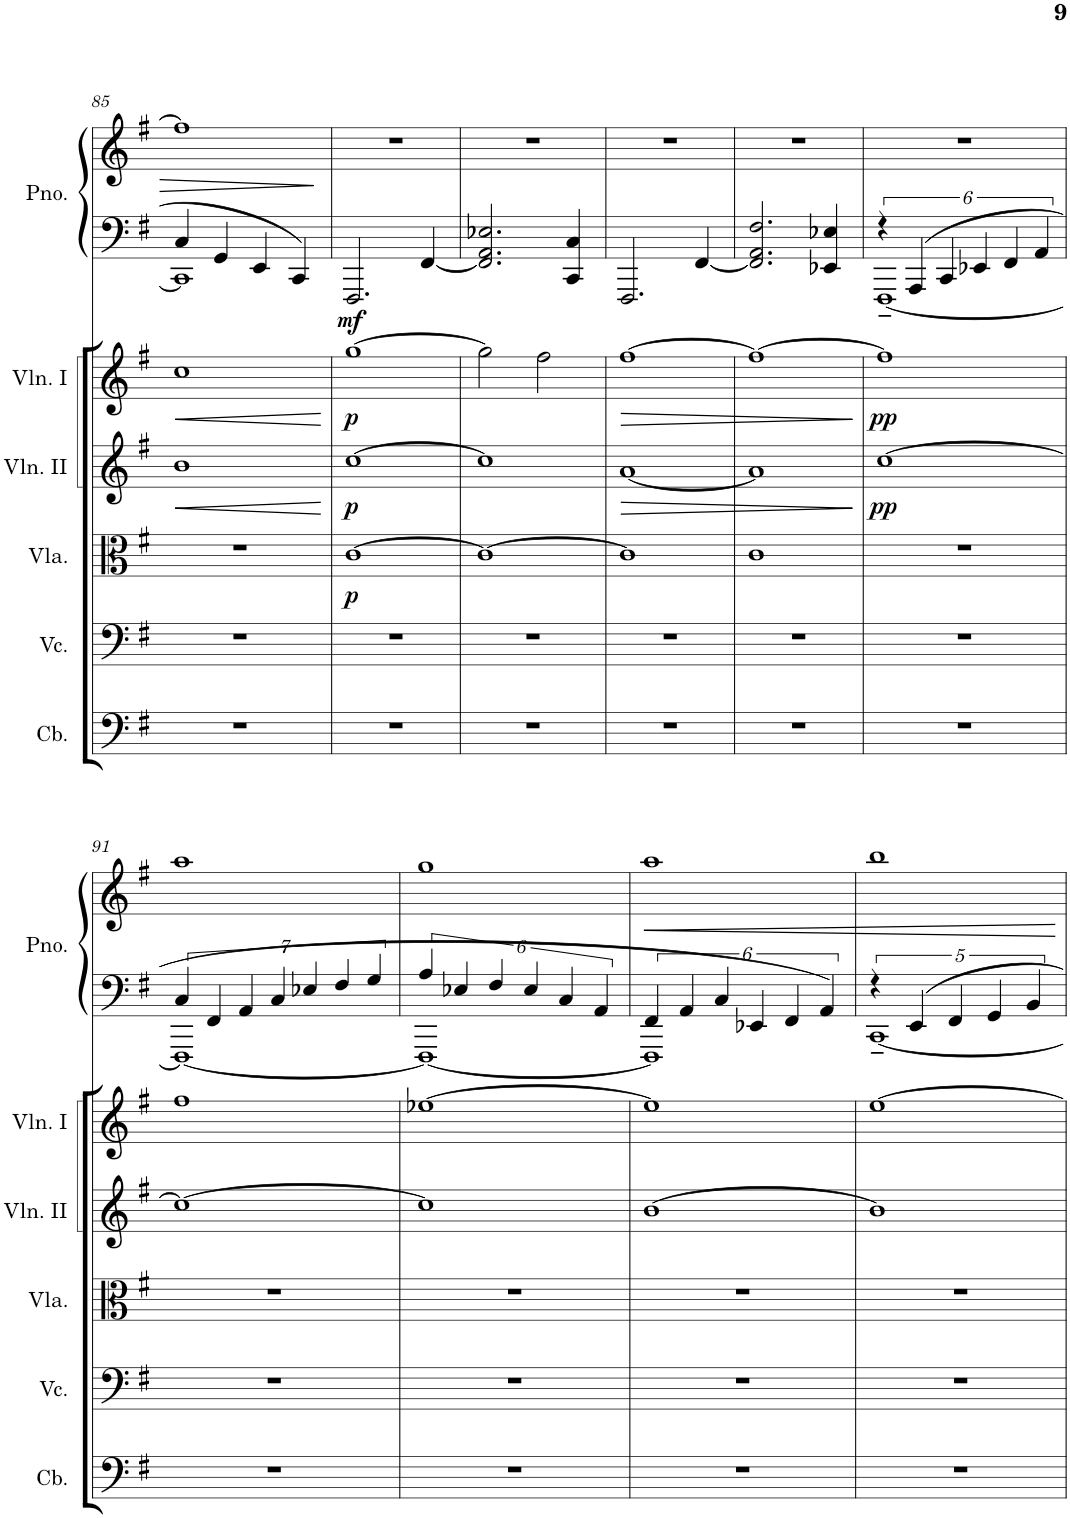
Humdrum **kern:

**kern	**kern	**kern	**dynam	**kern	**dynam	**kern	**dynam	**kern	**kern	**dynam
*part6	*part5	*part4	*part4	*part3	*part3	*part2	*part2	*part1	*part1	*part1
*staff7	*staff6	*staff5	*staff5	*staff4	*staff4	*staff3	*staff3	*staff2	*staff1	*staff1/2
*I"Contrabass	*I"Violoncello	*I"Viola	*	*I"Violin II	*	*I"Violin I	*	*I"Piano	*	*
*I'Cb.	*I'Vc.	*I'Vla.	*	*I'Vln. II	*	*I'Vln. I	*	*I'Pno.	*	*
!!LO:PB:g=z
*clefF4	*clefF4	*clefC3	*	*clefG2	*	*clefG2	*	*clefF4	*clefG2	*
*Trd7c12	*	*	*	*	*	*	*	*	*	*
*k[f#]	*k[f#]	*k[f#]	*	*k[f#]	*	*k[f#]	*	*k[f#]	*k[f#]	*
*M2/2	*M2/2	*M2/2	*	*M2/2	*	*M2/2	*	*M2/2	*M2/2	*
*met(c|)	*met(c|)	*met(c|)	*	*met(c|)	*	*met(c|)	*	*met(c|)	*met(c|)	*
=85	=85	=85	=85	=85	=85	=85	=85	=85	=85	=85
!	!	!	!	!	!LO:HP:b	!	!LO:HP:b	!	!	!
*	*	*	*	*	*	*	*	*^	*	*
1r	1r	1r	.	1b	<	1cc	<	4C/	1CC]	1ff#]	.
.	.	.	.	.	.	.	.	4GG/	.	.	.
.	.	.	.	.	.	.	.	4EE/	.	.	.
.	.	.	.	.	.	.	.	4CC/	.	.	.
*	*	*	*	*	*	*	*	*v	*v	*	*
.	.	.	.	.	[	.	[	.	.	.
=86	=86	=86	=86	=86	=86	=86	=86	=86	=86	=86
!	!	!	!LO:DY:b	!	!LO:DY:b	!	!LO:DY:b	!	!	!LO:DY:b=2
1r	1r	[1c	p	[1cc	p	[1gg	p	2.FFF#/	1r	mf
.	.	.	.	.	.	.	.	[4FF#/	.	.
=87	=87	=87	=87	=87	=87	=87	=87	=87	=87	=87
1r	1r	1c_	.	1cc]	.	2gg\]	.	2.FF#/] 2.AA/ 2.E-X/	1r	.
.	.	.	.	.	.	2ff#\	.	.	.	.
.	.	.	.	.	.	.	.	4CC/ 4C/	.	.
=88	=88	=88	=88	=88	=88	=88	=88	=88	=88	=88
!	!	!	!	!	!LO:HP:b	!	!LO:HP:b	!	!	!
1r	1r	1c]	.	[1a	>	[1ff#	>	2.FFF#/	1r	.
.	.	.	.	.	.	.	.	[4FF#/	.	.
=89	=89	=89	=89	=89	=89	=89	=89	=89	=89	=89
1r	1r	1c	.	1a]	.	1ff#_	.	2.FF#/] 2.AA/ 2.F#/	1r	.
.	.	.	.	.	.	.	.	4EE-X/ 4E-X/	.	.
.	.	.	.	.	]	.	]	.	.	.
=90	=90	=90	=90	=90	=90	=90	=90	=90	=90	=90
*	*	*	*	*	*	*	*	*^	*	*
!	!	!	!	!	!LO:DY:b	!	!LO:DY:b	!	!	!	!
1r	1r	1r	.	[1cc	pp	1ff#]	pp	6r	[1FFF#~	1r	.
.	.	.	.	.	.	.	.	6AAA/	.	.	.
.	.	.	.	.	.	.	.	6CC/	.	.	.
.	.	.	.	.	.	.	.	6EE-X/	.	.	.
.	.	.	.	.	.	.	.	6FF#/	.	.	.
.	.	.	.	.	.	.	.	6AA/	.	.	.
!!LO:LB:g=z
=91	=91	=91	=91	=91	=91	=91	=91	=91	=91	=91	=91
1r	1r	1r	.	1cc_	.	1ff#	.	7C/	1FFF#_	1aa	.
.	.	.	.	.	.	.	.	7FF#/	.	.	.
.	.	.	.	.	.	.	.	7AA/	.	.	.
.	.	.	.	.	.	.	.	7C/	.	.	.
.	.	.	.	.	.	.	.	7E-X/	.	.	.
.	.	.	.	.	.	.	.	7F#/	.	.	.
.	.	.	.	.	.	.	.	7G/	.	.	.
=92	=92	=92	=92	=92	=92	=92	=92	=92	=92	=92	=92
1r	1r	1r	.	1cc]	.	[1ee-X	.	6A/	1FFF#_	1gg	.
.	.	.	.	.	.	.	.	6E-X/	.	.	.
.	.	.	.	.	.	.	.	6F#/	.	.	.
.	.	.	.	.	.	.	.	6E-/	.	.	.
.	.	.	.	.	.	.	.	6C/	.	.	.
.	.	.	.	.	.	.	.	6AA/	.	.	.
=93	=93	=93	=93	=93	=93	=93	=93	=93	=93	=93	=93
!	!	!	!	!	!	!	!	!	!	!	!LO:HP:b
1r	1r	1r	.	[1b	.	1ee-]	.	6FF#/	1FFF#]	1aa	<
.	.	.	.	.	.	.	.	6AA/	.	.	.
.	.	.	.	.	.	.	.	6C/	.	.	.
.	.	.	.	.	.	.	.	6EE-X/	.	.	.
.	.	.	.	.	.	.	.	6FF#/	.	.	.
.	.	.	.	.	.	.	.	6AA/	.	.	.
=94	=94	=94	=94	=94	=94	=94	=94	=94	=94	=94	=94
1r	1r	1r	.	1b]	.	[1ee	.	5r	[1CC~	1bb	.
.	.	.	.	.	.	.	.	5EE/	.	.	.
.	.	.	.	.	.	.	.	5FF#/	.	.	.
.	.	.	.	.	.	.	.	5GG/	.	.	.
.	.	.	.	.	.	.	.	5BB/	.	.	.
*	*	*	*	*	*	*	*	*v	*v	*	*
.	.	.	.	.	.	.	.	.	.	[
=	=	=	=	=	=	=	=	=	=	=
*-	*-	*-	*-	*-	*-	*-	*-	*-	*-	*-
